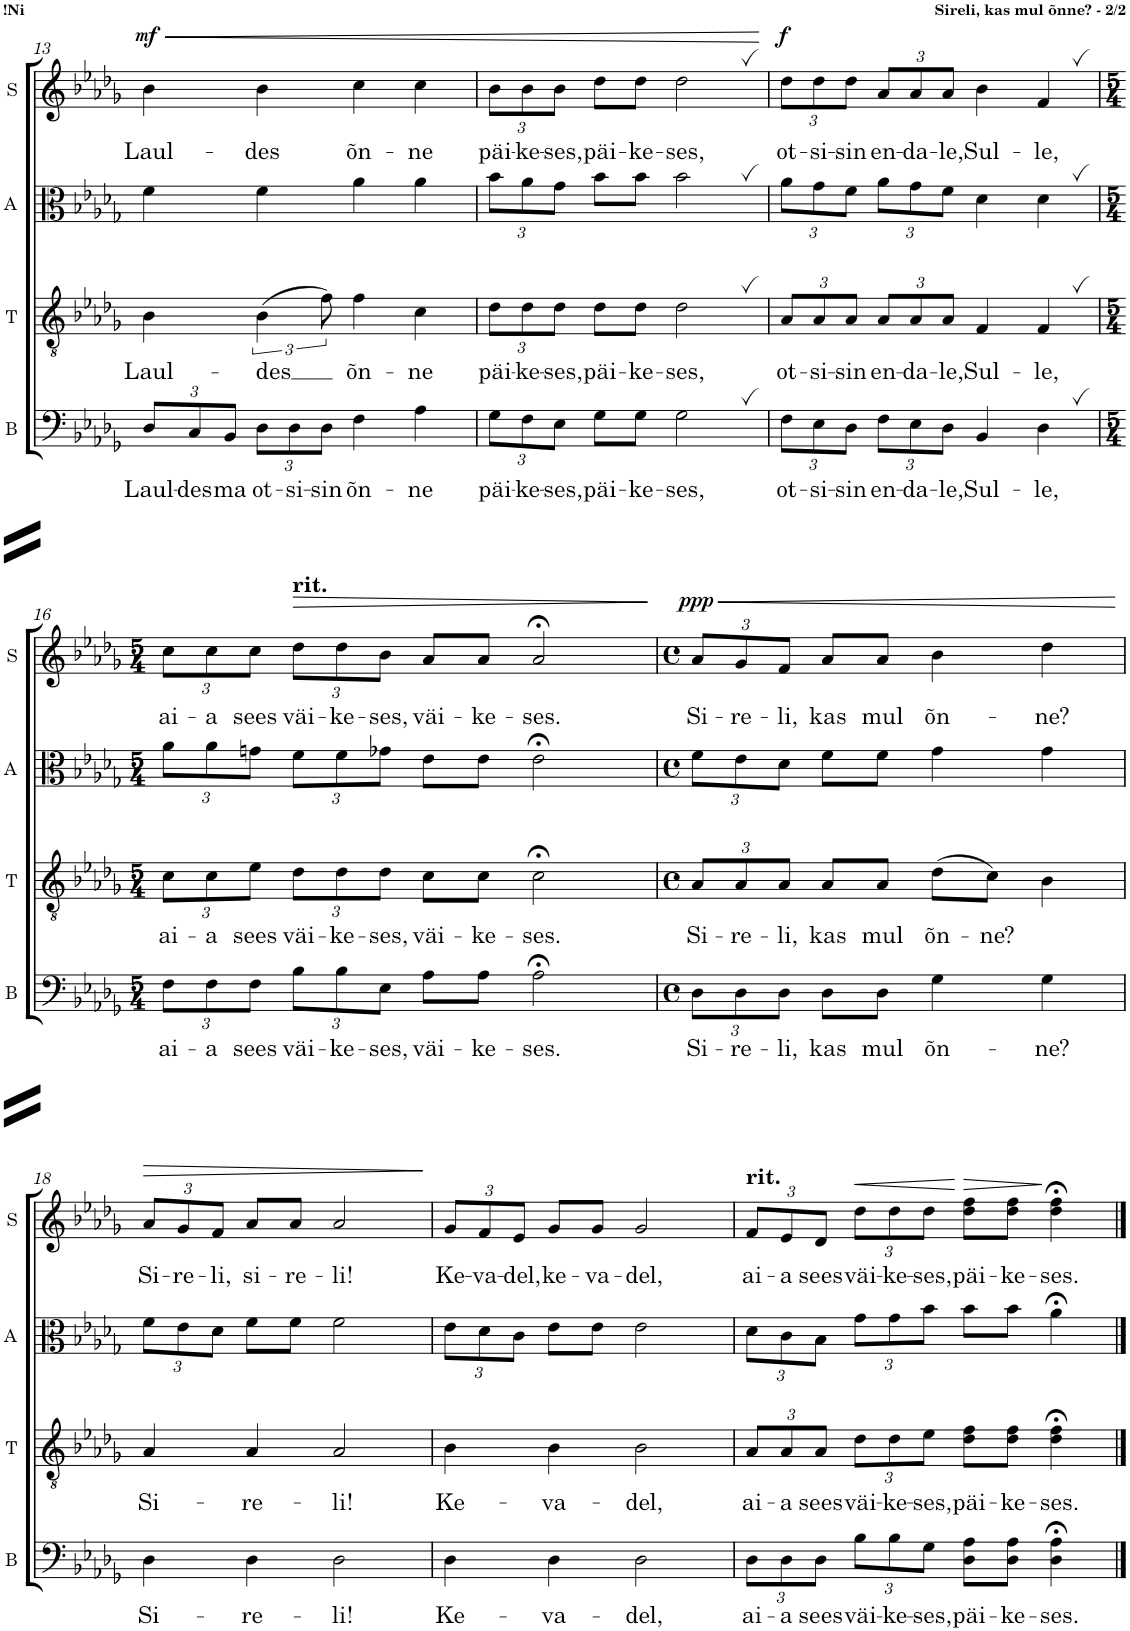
**kern	**text	**kern	**text	**kern	**text	**kern	**text	**dynam
*part4	*part4	*part3	*part3	*part2	*part2	*part1	*part1	*part1
*staff4	*staff4	*staff3	*staff3	*staff2	*staff2	*staff1	*staff1	*staff1
*I"B	*	*I"T	*	*I"A	*	*I"S	*	*
*I'B	*	*I'T	*	*I'A	*	*I'S	*	*
!!LO:PB:g=z
*clefF4	*	*clefGv2	*	*clefC3	*	*clefG2	*	*
*	*	*	*	*Trd1c2	*	*	*	*
*k[b-e-a-d-g-]	*	*k[b-e-a-d-g-]	*	*k[b-e-a-d-g-]	*	*k[b-e-a-d-g-]	*	*
*M4/4	*	*M4/4	*	*M4/4	*	*M4/4	*	*
*met(c)	*	*met(c)	*	*met(c)	*	*met(c)	*	*
*Xbrackettup	*	*	*	*	*	*	*	*
=13	=13	=13	=13	=13	=13	=13	=13	=13
!	!LO:LY:b	!	!LO:LY:b	!	!LO:LY:b	!	!LO:LY:b	!LO:HP:b
!	!	!	!	!	!	!	!	!LO:DY:n=1:a
12D-/L	Laul-	4B-\	Laul-	4f\	Laul-	4b-\	Laul-	< mf
!	!LO:LY:b	!	!	!	!	!	!	!
12C/	-des	.	.	.	.	.	.	.
!	!LO:LY:b	!	!	!	!	!	!	!
12BB-/J	ma	.	.	.	.	.	.	.
!	!LO:LY:b	!	!LO:LY:b	!	!LO:LY:b	!	!LO:LY:b	!
12D-\L	ot-	(6B-\	-des	4f\	-des	4b-\	-des	.
!	!LO:LY:b	!	!	!	!	!	!	!
12D-\	-si-	.	.	.	.	.	.	.
!	!LO:LY:b	!	!	!	!	!	!	!
12D-\J	-sin	12f\)	.	.	.	.	.	.
!	!LO:LY:b	!	!LO:LY:b	!	!LO:LY:b	!	!LO:LY:b	!
4F\	õn-	4f\	õn-	4a-\	õn-	4cc\	õn-	.
!	!LO:LY:b	!	!LO:LY:b	!	!LO:LY:b	!	!LO:LY:b	!
4A-\	-ne	4c\	-ne	4a-\	-ne	4cc\	-ne	.
=14	=14	=14	=14	=14	=14	=14	=14	=14
!	!LO:LY:b	!	!	!	!	!	!	!
*	*	*Xbrackettup	*	*	*	*	*	*
!	!	!	!LO:LY:b	!	!	!	!	!
*	*	*	*	*Xbrackettup	*	*	*	*
!	!	!	!	!	!LO:LY:b	!	!	!
*	*	*	*	*	*	*Xbrackettup	*	*
!	!	!	!	!	!	!	!LO:LY:b	!
12G-\L	päi-	12d-\L	päi-	12b-\L	päi-	12b-\L	päi-	.
!	!LO:LY:b	!	!LO:LY:b	!	!LO:LY:b	!	!LO:LY:b	!
12F\	-ke-	12d-\	-ke-	12a-\	-ke-	12b-\	-ke-	.
!	!LO:LY:b	!	!LO:LY:b	!	!LO:LY:b	!	!LO:LY:b	!
12E-\J	-ses,	12d-\J	-ses,	12g-\J	-ses,	12b-\J	-ses,	.
!	!LO:LY:b	!	!LO:LY:b	!	!LO:LY:b	!	!LO:LY:b	!
8G-\L	päi-	8d-\L	päi-	8b-\L	päi-	8dd-\L	päi-	.
!	!LO:LY:b	!	!LO:LY:b	!	!LO:LY:b	!	!LO:LY:b	!
8G-\J	-ke-	8d-\J	-ke-	8b-\J	-ke-	8dd-\J	-ke-	.
!	!LO:LY:b	!	!LO:LY:b	!	!LO:LY:b	!	!LO:LY:b	!
2G-,\	-ses,	2d-,\	-ses,	2b-,\	-ses,	2dd-,\	-ses,	.
.	.	.	.	.	.	.	.	[
=15	=15	=15	=15	=15	=15	=15	=15	=15
!	!LO:LY:b	!	!LO:LY:b	!	!LO:LY:b	!	!LO:LY:b	!LO:DY:a
12F\L	ot-	12A-/L	ot-	12a-\L	ot-	12dd-\L	ot-	f
!	!LO:LY:b	!	!LO:LY:b	!	!LO:LY:b	!	!LO:LY:b	!
12E-\	-si-	12A-/	-si-	12g-\	-si-	12dd-\	-si-	.
!	!LO:LY:b	!	!LO:LY:b	!	!LO:LY:b	!	!LO:LY:b	!
12D-\J	-sin	12A-/J	-sin	12f\J	-sin	12dd-\J	-sin	.
!	!LO:LY:b	!	!LO:LY:b	!	!LO:LY:b	!	!LO:LY:b	!
12F\L	en-	12A-/L	en-	12a-\L	en-	12a-/L	en-	.
!	!LO:LY:b	!	!LO:LY:b	!	!LO:LY:b	!	!LO:LY:b	!
12E-\	-da-	12A-/	-da-	12g-\	-da-	12a-/	-da-	.
!	!LO:LY:b	!	!LO:LY:b	!	!LO:LY:b	!	!LO:LY:b	!
12D-\J	-le,	12A-/J	-le,	12f\J	-le,	12a-/J	-le,	.
!	!LO:LY:b	!	!LO:LY:b	!	!LO:LY:b	!	!LO:LY:b	!
4BB-/	Sul-	4F/	Sul-	4d-\	Sul-	4b-\	Sul-	.
!	!LO:LY:b	!	!LO:LY:b	!	!LO:LY:b	!	!LO:LY:b	!
4D-,\	-le,	4F,/	-le,	4d-,\	-le,	4f,/	-le,	.
!!LO:LB:g=z
=16	=16	=16	=16	=16	=16	=16	=16	=16
*M5/4	*	*M5/4	*	*M5/4	*	*M5/4	*	*
!	!LO:LY:b	!	!LO:LY:b	!	!LO:LY:b	!	!LO:LY:b	!
12F\L	ai-	12c\L	ai-	12a-\L	ai-	12cc\L	ai-	.
!	!LO:LY:b	!	!LO:LY:b	!	!LO:LY:b	!	!LO:LY:b	!
12F\	-a	12c\	-a	12a-\	-a	12cc\	-a	.
!	!LO:LY:b	!	!LO:LY:b	!	!LO:LY:b	!	!LO:LY:b	!
12F\J	sees	12e-\J	sees	12gn\J	sees	12cc\J	sees	.
!	!	!	!	!	!	!LO:TX:a:B:t=rit.	!	!
!	!LO:LY:b	!	!LO:LY:b	!	!LO:LY:b	!	!LO:LY:b	!LO:HP:b
12B-\L	väi-	12d-\L	väi-	12f\L	väi-	12dd-\L	väi-	>
!	!LO:LY:b	!	!LO:LY:b	!	!LO:LY:b	!	!LO:LY:b	!
12B-\	-ke-	12d-\	-ke-	12f\	-ke-	12dd-\	-ke-	.
!	!LO:LY:b	!	!LO:LY:b	!	!LO:LY:b	!	!LO:LY:b	!
12E-\J	-ses,	12d-\J	-ses,	12g-X\J	-ses,	12b-\J	-ses,	.
!	!LO:LY:b	!	!LO:LY:b	!	!LO:LY:b	!	!LO:LY:b	!
8A-\L	väi-	8c\L	väi-	8e-\L	väi-	8a-/L	väi-	.
!	!LO:LY:b	!	!LO:LY:b	!	!LO:LY:b	!	!LO:LY:b	!
8A-\J	-ke-	8c\J	-ke-	8e-\J	-ke-	8a-/J	-ke-	.
!	!LO:LY:b	!	!LO:LY:b	!	!LO:LY:b	!	!LO:LY:b	!
2A-;<\	-ses.	2c;<\	-ses.	2e-;<\	-ses.	2a-;</	-ses.	.
.	.	.	.	.	.	.	.	]
=17	=17	=17	=17	=17	=17	=17	=17	=17
*M4/4	*	*M4/4	*	*M4/4	*	*M4/4	*	*
*met(c)	*	*met(c)	*	*met(c)	*	*met(c)	*	*
!	!LO:LY:b	!	!LO:LY:b	!	!LO:LY:b	!	!LO:LY:b	!LO:HP:b
!	!	!	!	!	!	!	!	!LO:DY:n=1:a
12D-\L	Si-	12A-/L	Si-	12f\L	Si-	12a-/L	Si-	< ppp
!	!LO:LY:b	!	!LO:LY:b	!	!LO:LY:b	!	!LO:LY:b	!
12D-\	-re-	12A-/	-re-	12e-\	-re-	12g-/	-re-	.
!	!LO:LY:b	!	!LO:LY:b	!	!LO:LY:b	!	!LO:LY:b	!
12D-\J	-li,	12A-/J	-li,	12d-\J	-li,	12f/J	-li,	.
!	!LO:LY:b	!	!LO:LY:b	!	!LO:LY:b	!	!LO:LY:b	!
8D-\L	kas	8A-/L	kas	8f\L	kas	8a-/L	kas	.
!	!LO:LY:b	!	!LO:LY:b	!	!LO:LY:b	!	!LO:LY:b	!
8D-\J	mul	8A-/J	mul	8f\J	mul	8a-/J	mul	.
!	!LO:LY:b	!	!LO:LY:b	!	!LO:LY:b	!	!LO:LY:b	!
4G-\	õn-	(8d-\L	õn-	4g-\	õn-	4b-\	õn-	.
!	!	!	!LO:LY:b	!	!	!	!	!
.	.	8c\J)	-ne?	.	.	.	.	.
!	!LO:LY:b	!	!	!	!LO:LY:b	!	!LO:LY:b	!
4G-\	-ne?	4B-\	.	4g-\	-ne?	4dd-\	-ne?	.
.	.	.	.	.	.	.	.	[
!!LO:LB:g=z
=18	=18	=18	=18	=18	=18	=18	=18	=18
!	!LO:LY:b	!	!LO:LY:b	!	!LO:LY:b	!	!LO:LY:b	!LO:HP:b
4D-\	Si-	4A-/	Si-	12f\L	Si-	12a-/L	Si-	>
!	!	!	!	!	!LO:LY:b	!	!LO:LY:b	!
.	.	.	.	12e-\	-re-	12g-/	-re-	.
!	!	!	!	!	!LO:LY:b	!	!LO:LY:b	!
.	.	.	.	12d-\J	-li,	12f/J	-li,	.
!	!LO:LY:b	!	!LO:LY:b	!	!LO:LY:b	!	!LO:LY:b	!
4D-\	-re-	4A-/	-re-	8f\L	si-	8a-/L	si-	.
!	!	!	!	!	!LO:LY:b	!	!LO:LY:b	!
.	.	.	.	8f\J	-re-	8a-/J	-re-	.
!	!LO:LY:b	!	!LO:LY:b	!	!LO:LY:b	!	!LO:LY:b	!
2D-\	-li!	2A-/	-li!	2f\	-li!	2a-/	-li!	.
.	.	.	.	.	.	.	.	]
=19	=19	=19	=19	=19	=19	=19	=19	=19
!	!LO:LY:b	!	!LO:LY:b	!	!LO:LY:b	!	!LO:LY:b	!
4D-\	Ke-	4B-\	Ke-	12e-\L	Ke-	12g-/L	Ke-	.
!	!	!	!	!	!LO:LY:b	!	!LO:LY:b	!
.	.	.	.	12d-\	-va-	12f/	-va-	.
!	!	!	!	!	!LO:LY:b	!	!LO:LY:b	!
.	.	.	.	12c\J	-del,	12e-/J	-del,	.
!	!LO:LY:b	!	!LO:LY:b	!	!LO:LY:b	!	!LO:LY:b	!
4D-\	-va-	4B-\	-va-	8e-\L	ke-	8g-/L	ke-	.
!	!	!	!	!	!LO:LY:b	!	!LO:LY:b	!
.	.	.	.	8e-\J	-va-	8g-/J	-va-	.
!	!LO:LY:b	!	!LO:LY:b	!	!LO:LY:b	!	!LO:LY:b	!
2D-\	-del,	2B-\	-del,	2e-\	-del,	2g-/	-del,	.
=20	=20	=20	=20	=20	=20	=20	=20	=20
!	!	!	!	!	!	!LO:TX:a:B:t=rit.	!	!
!	!LO:LY:b	!	!LO:LY:b	!	!LO:LY:b	!	!LO:LY:b	!
12D-\L	ai-	12A-/L	ai-	12d-\L	ai-	12f/L	ai-	.
!	!LO:LY:b	!	!LO:LY:b	!	!LO:LY:b	!	!LO:LY:b	!
12D-\	-a	12A-/	-a	12c\	-a	12e-/	-a	.
!	!LO:LY:b	!	!LO:LY:b	!	!LO:LY:b	!	!LO:LY:b	!
12D-\J	sees	12A-/J	sees	12B-\J	sees	12d-/J	sees	.
!	!LO:LY:b	!	!LO:LY:b	!	!LO:LY:b	!	!LO:LY:b	!LO:HP:b
12B-\L	väi-	12d-\L	väi-	12g-\L	väi-	12dd-\L	väi-	<
!	!LO:LY:b	!	!LO:LY:b	!	!LO:LY:b	!	!LO:LY:b	!
12B-\	-ke-	12d-\	-ke-	12g-\	-ke-	12dd-\	-ke-	.
!	!LO:LY:b	!	!LO:LY:b	!	!LO:LY:b	!	!LO:LY:b	!
12G-\J	-ses,	12e-\J	-ses,	12b-\J	-ses,	12dd-\J	-ses,	.
!	!LO:LY:b	!	!LO:LY:b	!	!LO:LY:b	!	!LO:LY:b	!LO:HP:n=1:b
8D-\ 8A-\L	päi-	8d-\ 8f\L	päi-	8b-\L	päi-	8dd-\ 8ff\L	päi-	[ >
!	!LO:LY:b	!	!LO:LY:b	!	!LO:LY:b	!	!LO:LY:b	!
8D-\ 8A-\J	-ke-	8d-\ 8f\J	-ke-	8b-\J	-ke-	8dd-\ 8ff\J	-ke-	.
!	!LO:LY:b	!	!LO:LY:b	!	!LO:LY:b	!	!LO:LY:b	!
4D-\;< 4A-\;<	-ses.	4d-\;< 4f\;<	-ses.	4a-;<\	-ses.	4dd-\;< 4ff\;<	-ses.	]
==	==	==	==	==	==	==	==	==
*-	*-	*-	*-	*-	*-	*-	*-	*-
